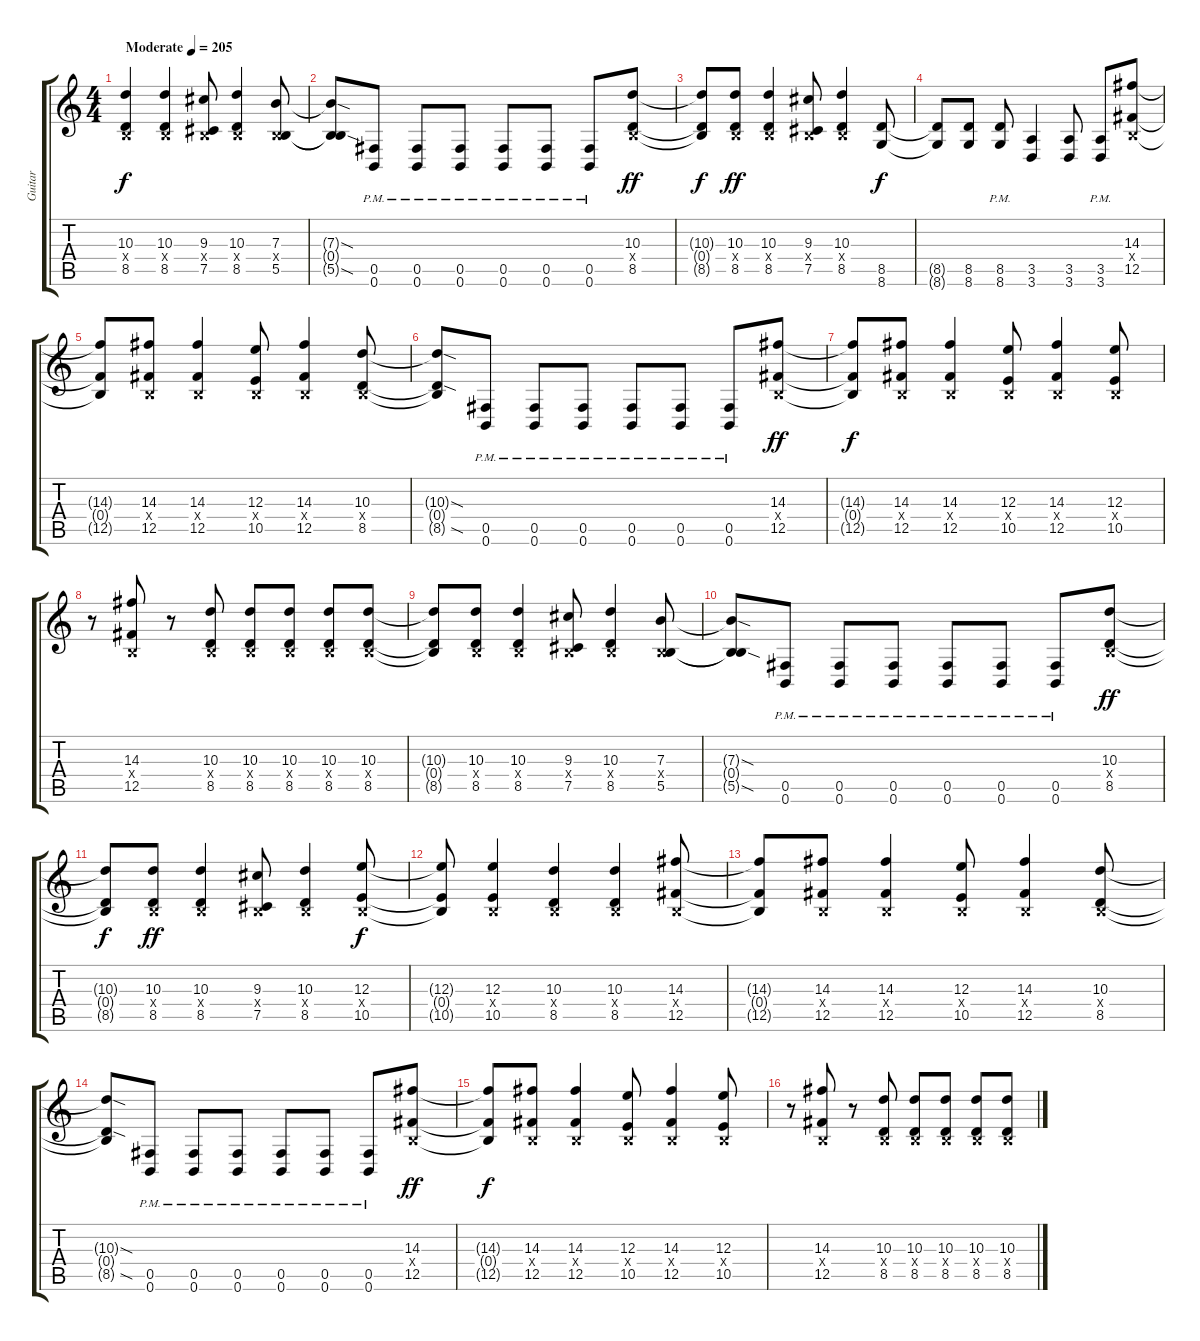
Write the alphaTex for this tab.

\track ("Guitar" "Guitar") {instrument distortionguitar}
\staff {score tabs}
\tuning (Db4 Ab3 E3 B2 Gb2 B1) {hide}
\ts (4 4)
\tempo (205 "Moderate")
\clef g2
\ks c
(10.3 0.4{x} 8.5).4{dy f volume 10 instrument distortionguitar} (10.3 0.4{x} 8.5).4 (9.3 0.4{x} 7.5).8 (10.3 0.4{x} 8.5).4 (7.3 0.4{x} 5.5).8 |
(7.3{sod t} 0.4{t} 5.5{sod t}).8 (0.5{pm} 0.6{pm}).8 (0.5{pm} 0.6{pm}).8 (0.5{pm} 0.6{pm}).8 (0.5{pm} 0.6{pm}).8 (0.5{pm} 0.6{pm}).8 (0.5{pm} 0.6{pm}).8 (10.3 0.4{x} 8.5).8{dy ff} |
(10.3{t} 0.4{t} 8.5{t}).8{dy f} (10.3 0.4{x} 8.5).8{dy ff} (10.3 0.4{x} 8.5).4 (9.3 0.4{x} 7.5).8 (10.3 0.4{x} 8.5).4 (8.5 8.6).8{dy f} |
(8.5{t} 8.6{t}).8 (8.5 8.6).8 (8.5{pm} 8.6{pm}).8 (3.5 3.6).4 (3.5 3.6).8 (3.5{pm} 3.6{pm}).8 (14.3 0.4{x} 12.5).8 |
(14.3{t} 0.4{t} 12.5{t}).8 (14.3 0.4{x} 12.5).8 (14.3 0.4{x} 12.5).4 (12.3 0.4{x} 10.5).8 (14.3 0.4{x} 12.5).4 (10.3 0.4{x} 8.5).8 |
(10.3{sod t} 0.4{t} 8.5{sod t}).8 (0.5{pm} 0.6{pm}).8 (0.5{pm} 0.6{pm}).8 (0.5{pm} 0.6{pm}).8 (0.5{pm} 0.6{pm}).8 (0.5{pm} 0.6{pm}).8 (0.5{pm} 0.6{pm}).8 (14.3 0.4{x} 12.5).8{dy ff} |
(14.3{t} 0.4{t} 12.5{t}).8{dy f} (14.3 0.4{x} 12.5).8 (14.3 0.4{x} 12.5).4 (12.3 0.4{x} 10.5).8 (14.3 0.4{x} 12.5).4 (12.3 0.4{x} 10.5).8{volume 14} |
r.8 (14.3 0.4{x} 12.5).8 r.8 (10.3 0.4{x} 8.5).8 (10.3 0.4{x} 8.5).8 (10.3 0.4{x} 8.5).8 (10.3 0.4{x} 8.5).8 (10.3 0.4{x} 8.5).8 |
(10.3{t} 0.4{t} 8.5{t}).8 (10.3 0.4{x} 8.5).8 (10.3 0.4{x} 8.5).4 (9.3 0.4{x} 7.5).8 (10.3 0.4{x} 8.5).4 (7.3 0.4{x} 5.5).8 |
(7.3{sod t} 0.4{t} 5.5{sod t}).8 (0.5{pm} 0.6{pm}).8 (0.5{pm} 0.6{pm}).8 (0.5{pm} 0.6{pm}).8 (0.5{pm} 0.6{pm}).8 (0.5{pm} 0.6{pm}).8 (0.5{pm} 0.6{pm}).8 (10.3 0.4{x} 8.5).8{dy ff} |
(10.3{t} 0.4{t} 8.5{t}).8{dy f} (10.3 0.4{x} 8.5).8{dy ff} (10.3 0.4{x} 8.5).4 (9.3 0.4{x} 7.5).8 (10.3 0.4{x} 8.5).4 (12.3 0.4{x} 10.5).8{dy f} |
(12.3{t} 0.4{t} 10.5{t}).8 (12.3 0.4{x} 10.5).4 (10.3 0.4{x} 8.5).4 (10.3 0.4{x} 8.5).4 (14.3 0.4{x} 12.5).8 |
(14.3{t} 0.4{t} 12.5{t}).8 (14.3 0.4{x} 12.5).8 (14.3 0.4{x} 12.5).4 (12.3 0.4{x} 10.5).8 (14.3 0.4{x} 12.5).4 (10.3 0.4{x} 8.5).8 |
(10.3{sod t} 0.4{t} 8.5{sod t}).8 (0.5{pm} 0.6{pm}).8 (0.5{pm} 0.6{pm}).8 (0.5{pm} 0.6{pm}).8 (0.5{pm} 0.6{pm}).8 (0.5{pm} 0.6{pm}).8 (0.5{pm} 0.6{pm}).8 (14.3 0.4{x} 12.5).8{dy ff} |
(14.3{t} 0.4{t} 12.5{t}).8{dy f} (14.3 0.4{x} 12.5).8 (14.3 0.4{x} 12.5).4 (12.3 0.4{x} 10.5).8 (14.3 0.4{x} 12.5).4 (12.3 0.4{x} 10.5).8 |
r.8 (14.3 0.4{x} 12.5).8 r.8 (10.3 0.4{x} 8.5).8 (10.3 0.4{x} 8.5).8 (10.3 0.4{x} 8.5).8 (10.3 0.4{x} 8.5).8 (10.3 0.4{x} 8.5).8
